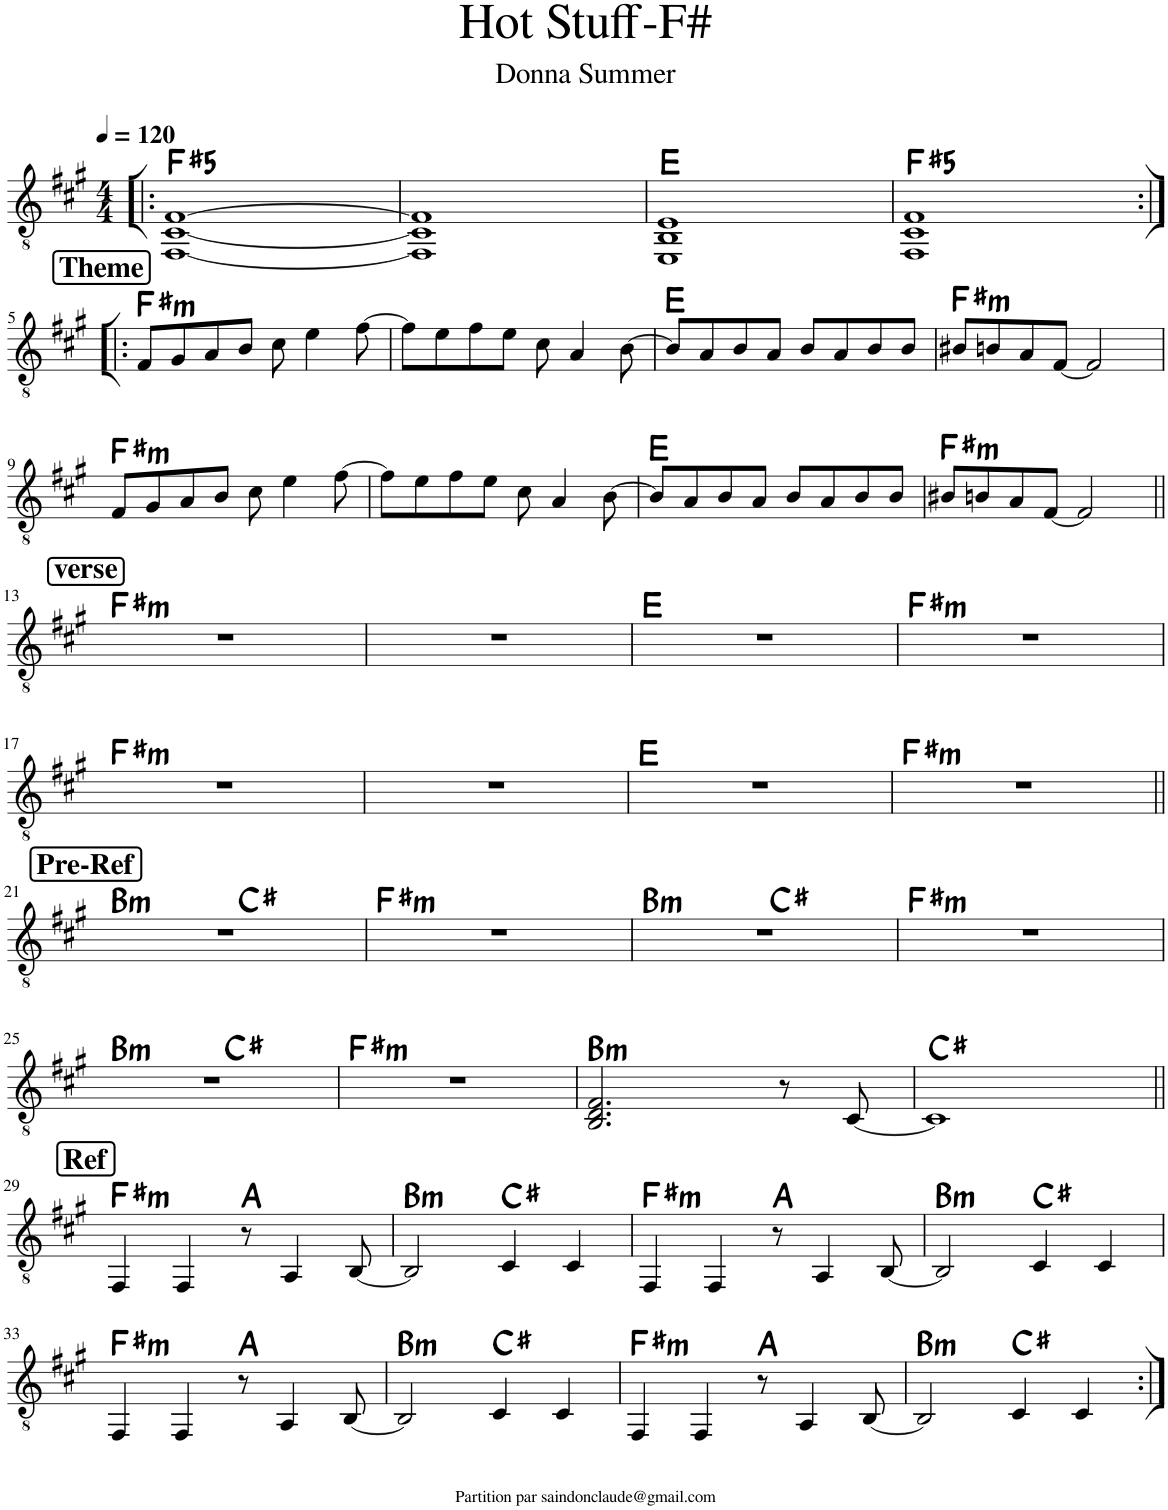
**kern	**harte
*part1	*part1
*staff1	*
*I"Classical Guitar	*
*I'Guit.	*
*clefGv2	*
*k[f#c#g#]	*
*M4/4	*
*MM120	*
=1!|:	=1!|:
!	!LO:H:kt=5
[1FF# [1C# [1F#	F#:(1,5)
=2	=2
1FF#] 1C#] 1F#]	.
=3	=3
1EE 1BB 1E	E:maj
=4	=4
!	!LO:H:kt=5
1FF# 1C# 1F#	F#:(1,5)
!!LO:LB:g=z
!!LO:REH:place=s1:a:B:rj:fs=14:t=Theme
=5:|!|:	=5:|!|:
!	!LO:H:kt=m
8F#/L	F#:min
8G#/	.
8A/	.
8B/J	.
8c#\	.
4e\	.
[8f#\	.
=6	=6
8f#\L]	.
8e\	.
8f#\	.
8e\J	.
8c#\	.
4A/	.
[8B\	.
=7	=7
8B/L]	E:maj
8A/	.
8B/	.
8A/J	.
8B/L	.
8A/	.
8B/	.
8B/J	.
=8	=8
!	!LO:H:kt=m
8B#X/L	F#:min
8Bn/	.
8A/	.
[8F#/J	.
2F#/]	.
!!LO:LB:g=z
=9	=9
*k[f#c#g#]	*
!	!LO:H:kt=m
8F#/L	F#:min
8G#/	.
8A/	.
8B/J	.
8c#\	.
4e\	.
[8f#\	.
=10	=10
8f#\L]	.
8e\	.
8f#\	.
8e\J	.
8c#\	.
4A/	.
[8B\	.
=11	=11
8B/L]	E:maj
8A/	.
8B/	.
8A/J	.
8B/L	.
8A/	.
8B/	.
8B/J	.
=12	=12
!	!LO:H:kt=m
8B#X/L	F#:min
8Bn/	.
8A/	.
[8F#/J	.
2F#/]	.
!!LO:LB:g=z
!!LO:REH:place=s1:a:B:rj:fs=14:t=verse
=13||	=13||
!	!LO:H:kt=m
1r	F#:min
=14	=14
1r	.
=15	=15
1r	E:maj
=16	=16
!	!LO:H:kt=m
1r	F#:min
!!LO:LB:g=z
=17	=17
!	!LO:H:kt=m
1r	F#:min
=18	=18
1r	.
=19	=19
1r	E:maj
=20	=20
!	!LO:H:kt=m
1r	F#:min
!!LO:LB:g=z
!!LO:REH:place=s1:a:B:rj:fs=14:t=Pre-Ref
=21||	=21||
!	!LO:H:kt=m
*^	*
1r	2ryy	B:min
.	2ryy	C#:maj
=22	=22	=22
!	!	!LO:H:kt=m
*v	*v	*
1r	F#:min
=23	=23
!	!LO:H:kt=m
*^	*
1r	2ryy	B:min
.	2ryy	C#:maj
=24	=24	=24
!	!	!LO:H:kt=m
*v	*v	*
1r	F#:min
!!LO:LB:g=z
=25	=25
!	!LO:H:kt=m
*^	*
1r	2ryy	B:min
.	2ryy	C#:maj
=26	=26	=26
!	!	!LO:H:kt=m
*v	*v	*
1r	F#:min
=27	=27
!	!LO:H:kt=m
2.BB/ 2.D/ 2.F#/	B:min
8r	.
[8C#/	.
=28	=28
1C#]	C#:maj
!!LO:LB:g=z
!!LO:REH:place=s1:a:B:rj:fs=14:t=Ref
=29||	=29||
!	!LO:H:kt=m
4FF#/	F#:min
4FF#/	.
8r	A:maj
4AA/	.
[8BB/	.
=30	=30
!	!LO:H:kt=m
2BB/]	B:min
4C#/	C#:maj
4C#/	.
=31	=31
!	!LO:H:kt=m
4FF#/	F#:min
4FF#/	.
8r	A:maj
4AA/	.
[8BB/	.
=32	=32
!	!LO:H:kt=m
2BB/]	B:min
4C#/	C#:maj
4C#/	.
!!LO:LB:g=z
=33	=33
!	!LO:H:kt=m
4FF#/	F#:min
4FF#/	.
8r	A:maj
4AA/	.
[8BB/	.
=34	=34
!	!LO:H:kt=m
2BB/]	B:min
4C#/	C#:maj
4C#/	.
=35	=35
!	!LO:H:kt=m
4FF#/	F#:min
4FF#/	.
8r	A:maj
4AA/	.
[8BB/	.
=36	=36
!	!LO:H:kt=m
2BB/]	B:min
4C#/	C#:maj
4C#/	.
=:|!	=:|!
*-	*-
